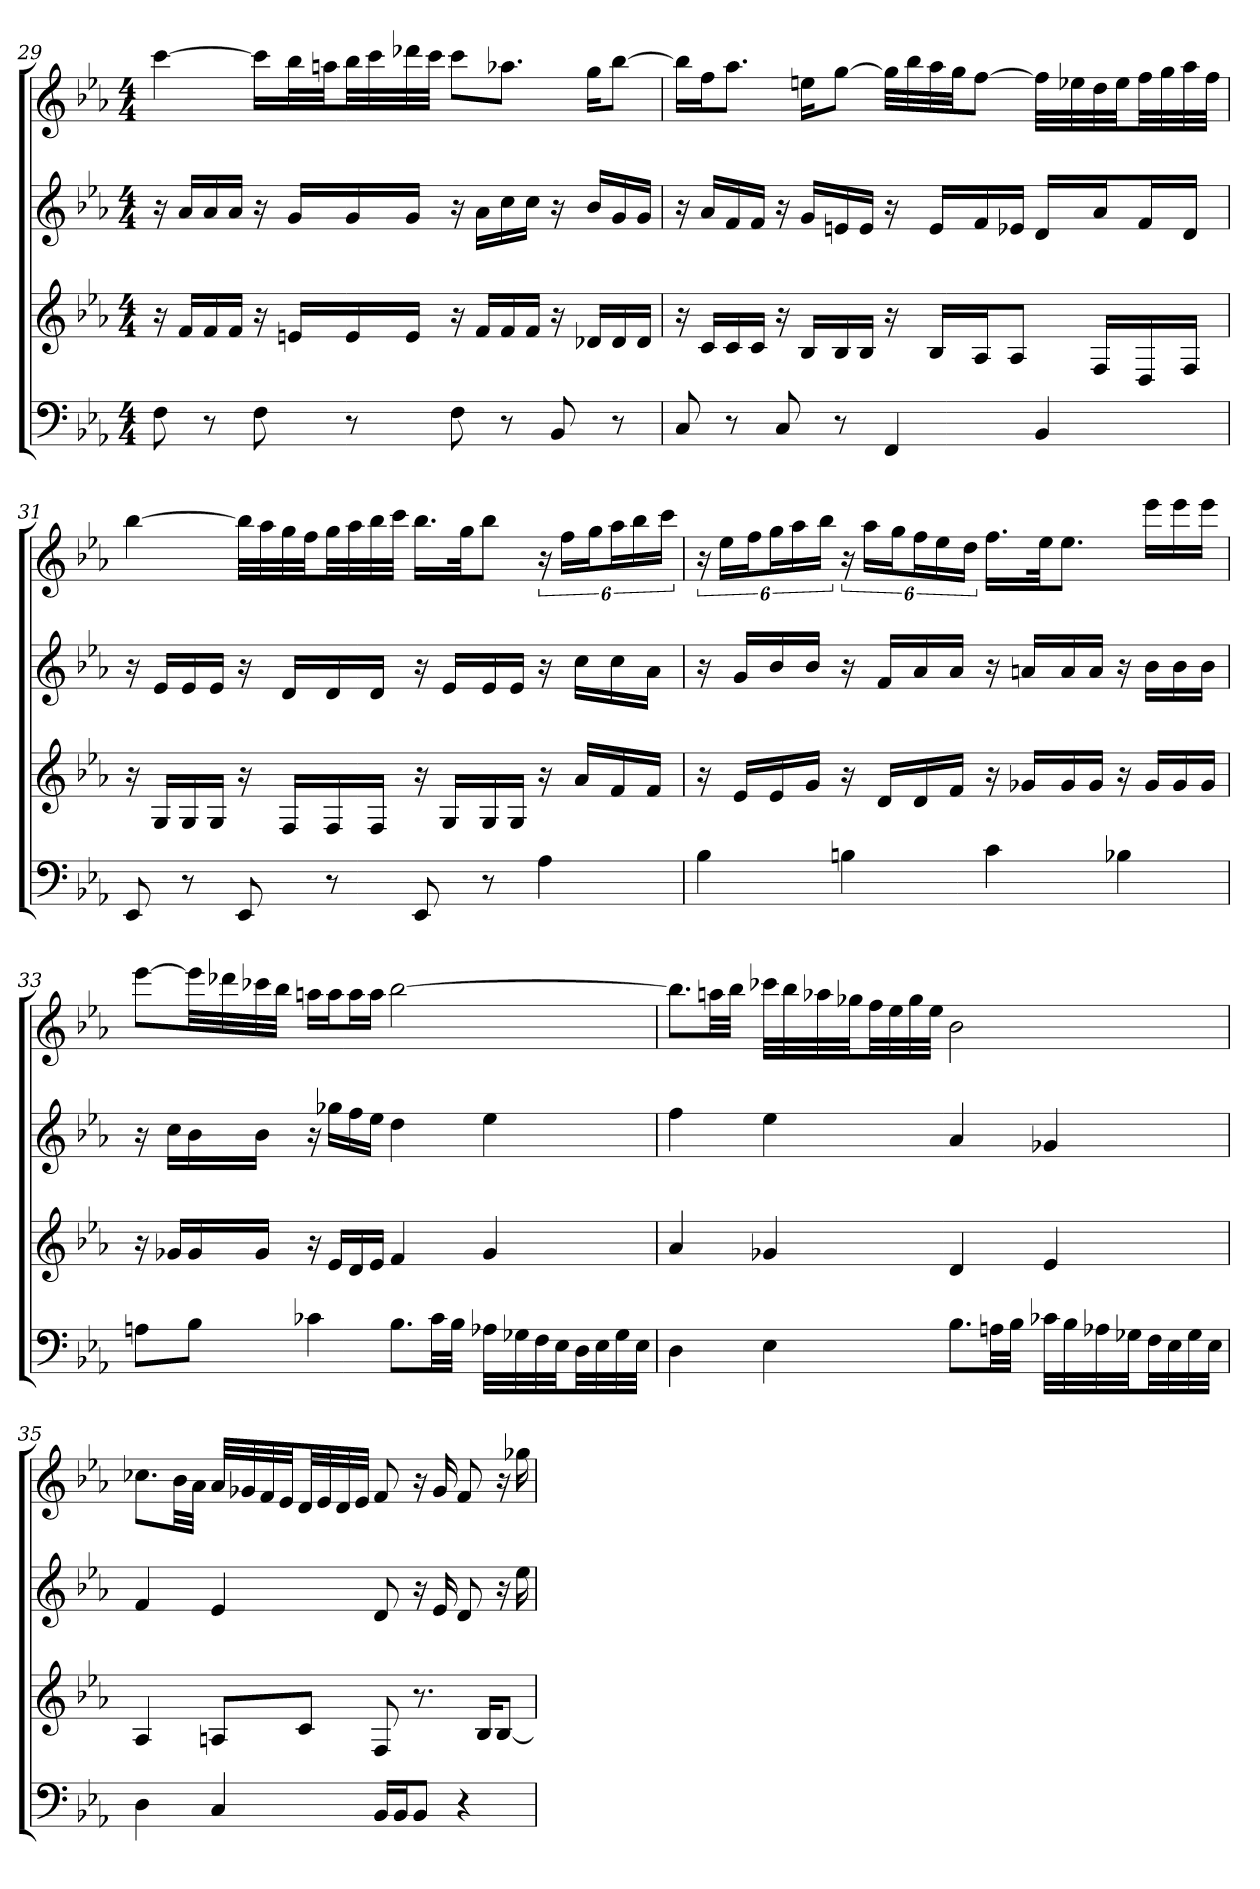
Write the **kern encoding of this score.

**kern	**kern	**kern	**kern
*part4	*part3	*part2	*part1
*staff4	*staff3	*staff2	*staff1
*k[b-e-a-]	*k[b-e-a-]	*k[b-e-a-]	*k[b-e-a-]
*E-:	*E-:	*E-:	*E-:
*M4/4	*M4/4	*M4/4	*M4/4
=29	=29	=29	=29
8F	16r	16r	[4ccc
.	16fLL	16a-LL	.
8r	16f	16a-	.
.	16fJJ	16a-JJ	.
8F	16r	16r	16cccLL]
.	16enLL	16gLL	32bb-L
.	.	.	32aanJJ
8r	16e	16g	32bb-LL
.	.	.	32ccc
.	16eJJ	16gJJ	32ddd-X
.	.	.	32cccJJJ
8F	16r	16r	8cccL
.	16fLL	16a-LL	.
8r	16f	16cc	8.aa-XJ
.	16fJJ	16ccJJ	.
8BB-	16r	16r	.
.	16d-XLL	16b-LL	16ggKL
8r	16d-	16g	[8bb-J
.	16d-JJ	16gJJ	.
=30	=30	=30	=30
8C	16r	16r	16bb-LL]
.	16cLL	16a-LL	16ffJ
8r	16c	16f	8.aa-J
.	16cJJ	16fJJ	.
8C	16r	16r	.
.	16B-LL	16gLL	16eenKL
8r	16B-	16en	[8ggJ
.	16B-JJ	16eJJ	.
4FF	16r	16r	32ggLLL]
.	.	.	32bb-
.	16B-KL	16eLL	32aa-
.	.	.	32ggJJ
.	16A-K	16f	[8ffJ
.	8A-J	16e-XJJ	.
4BB-	.	16dLL	32ffLLL]
.	.	.	32ee-X
.	16FLL	16a-J	32dd
.	.	.	32ee-JJ
.	16D	16fL	32ffLL
.	.	.	32gg
.	16FJJ	16dJJ	32aa-
.	.	.	32ffJJJ
=31	=31	=31	=31
8EE-	16r	16r	[4bb-
.	16GLL	16e-LL	.
8r	16G	16e-	.
.	16GJJ	16e-JJ	.
8EE-	16r	16r	32bb-LLL]
.	.	.	32aa-
.	16FLL	16dLL	32gg
.	.	.	32ffJJ
8r	16F	16d	32ggLL
.	.	.	32aa-
.	16FJJ	16dJJ	32bb-
.	.	.	32cccJJJ
8EE-	16r	16r	16.bb-LL
.	16GLL	16e-LL	.
.	.	.	32ggJk
8r	16G	16e-	8bb-J
.	16GJJ	16e-JJ	.
4A-	16r	16r	24r
.	.	.	24ffLL
.	16a-LL	16ccLL	.
.	.	.	24ggJ
.	16f	16cc	24aa-L
.	.	.	24bb-
.	16fJJ	16a-JJ	.
.	.	.	24cccJJ
=32	=32	=32	=32
4B-	16r	16r	24r
.	.	.	24ee-LL
.	16e-LL	16gLL	.
.	.	.	24ffJ
.	16e-	16b-	24ggL
.	.	.	24aa-
.	16gJJ	16b-JJ	.
.	.	.	24bb-JJ
4Bn	16r	16r	24r
.	.	.	24aa-LL
.	16dLL	16fLL	.
.	.	.	24ggJ
.	16d	16a-	24ffL
.	.	.	24ee-
.	16fJJ	16a-JJ	.
.	.	.	24ddJJ
4c	16r	16r	16.ffLL
.	16g-XLL	16anLL	.
.	.	.	32ee-Jk
.	16g-	16a	8.ee-J
.	16g-JJ	16aJJ	.
4B-X	16r	16r	.
.	16g-LL	16b-LL	16eee-LL
.	16g-	16b-	16eee-
.	16g-JJ	16b-JJ	16eee-JJ
=33	=33	=33	=33
8AnL	16r	16r	[8eee-L
.	16g-XLL	16ccLL	.
8B-J	16g-	16b-	32eee-LL]
.	.	.	32ddd-X
.	16g-JJ	16b-JJ	32ccc-X
.	.	.	32bb-JJJ
4c-X	16r	16r	16aanLL
.	16e-LL	16gg-XLL	16aaJ
.	16d	16ff	16aaL
.	16e-JJ	16ee-JJ	16aaJJ
8.B-L	4f	4dd	[2bb-
32c-LL	.	.	.
32B-JJJ	.	.	.
32A-XLLL	4g-	4ee-	.
32G-X	.	.	.
32F	.	.	.
32E-JJ	.	.	.
32DLL	.	.	.
32E-	.	.	.
32G-	.	.	.
32E-JJJ	.	.	.
=34	=34	=34	=34
4D	4a-	4ff	8.bb-L]
.	.	.	32aanLL
.	.	.	32bb-JJJ
4E-	4g-X	4ee-	32ccc-XLLL
.	.	.	32bb-
.	.	.	32aa-X
.	.	.	32gg-XJJ
.	.	.	32ffLL
.	.	.	32ee-
.	.	.	32gg-
.	.	.	32ee-JJJ
8.B-L	4d	4a-	2b-
32AnLL	.	.	.
32B-JJJ	.	.	.
32c-XLLL	4e-	4g-X	.
32B-	.	.	.
32A-X	.	.	.
32G-XJJ	.	.	.
32FLL	.	.	.
32E-	.	.	.
32G-	.	.	.
32E-JJJ	.	.	.
=35	=35	=35	=35
4D	4A-	4f	8.cc-XL
.	.	.	32b-LL
.	.	.	32a-JJJ
4C	8AnL	4e-	32a-LLL
.	.	.	32g-X
.	.	.	32f
.	.	.	32e-JJ
.	8cJ	.	32dLL
.	.	.	32e-
.	.	.	32d
.	.	.	32e-JJJ
16BB-LL	8F	8d	8f
16BB-J	.	.	.
8BB-J	8.r	16r	16r
.	.	16e-	16g-
4r	.	8d	8f
.	16B-KL	.	.
.	[8B-J	16r	16r
.	.	16ee-	16gg-X
=	=	=	=
*-	*-	*-	*-
